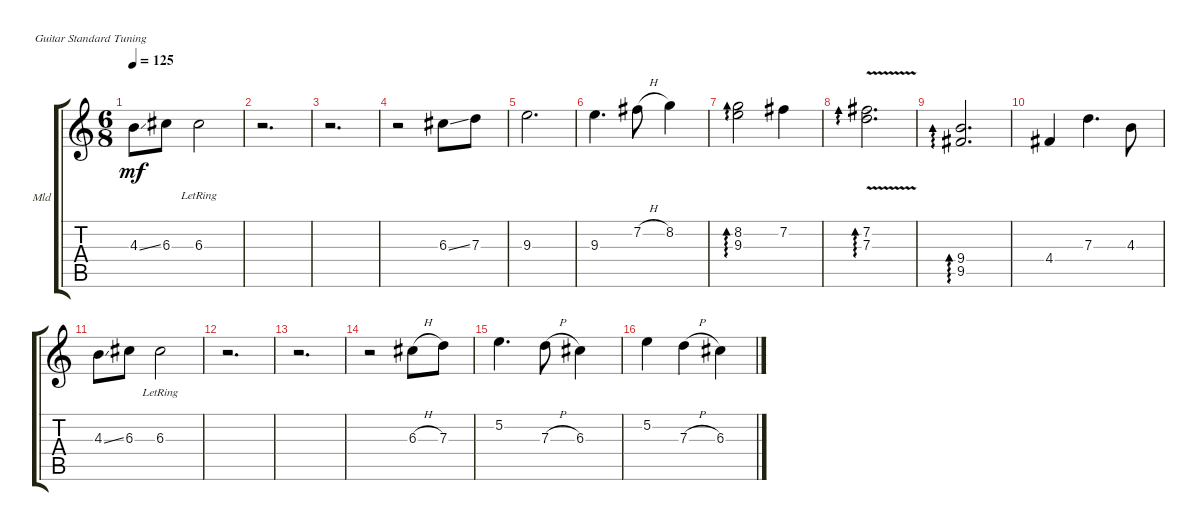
\defaultSystemsLayout 4
\bracketExtendMode groupsimilarinstruments
\firstSystemTrackNameOrientation horizontal
\otherSystemsTrackNameOrientation horizontal
\track ("Melodie" "Mld") {instrument acousticgrandpiano}
\staff {score tabs}
\tuning (E4 B3 G3 D3 A2 E2)
\displaytranspose 12
\ts (6 8)
\tempo 125
\clef g2
\ks c
4.3{ss}.8{dy mf} 6.3.8 6.3{lr}.2 |
r.2{d} |
r.2{d} |
r.2 6.3{ss}.8 7.3.8 |
9.3.2{d} |
9.3.4{d} 7.2{h}.8 8.2.4 |
(8.2 9.3).2{ad 0} 7.2.4 |
(7.2{v} 7.3).2{d ad 0} |
(9.4 9.5).2{d ad 0} |
4.4.4 7.3.4{d} 4.3.8 |
4.3{ss}.8 6.3.8 6.3{lr}.2 |
r.2{d} |
r.2{d} |
r.2 6.3{h}.8 7.3.8 |
5.2.4{d} 7.3{h}.8 6.3.4 |
5.2.4 7.3{h}.4 6.3.4
